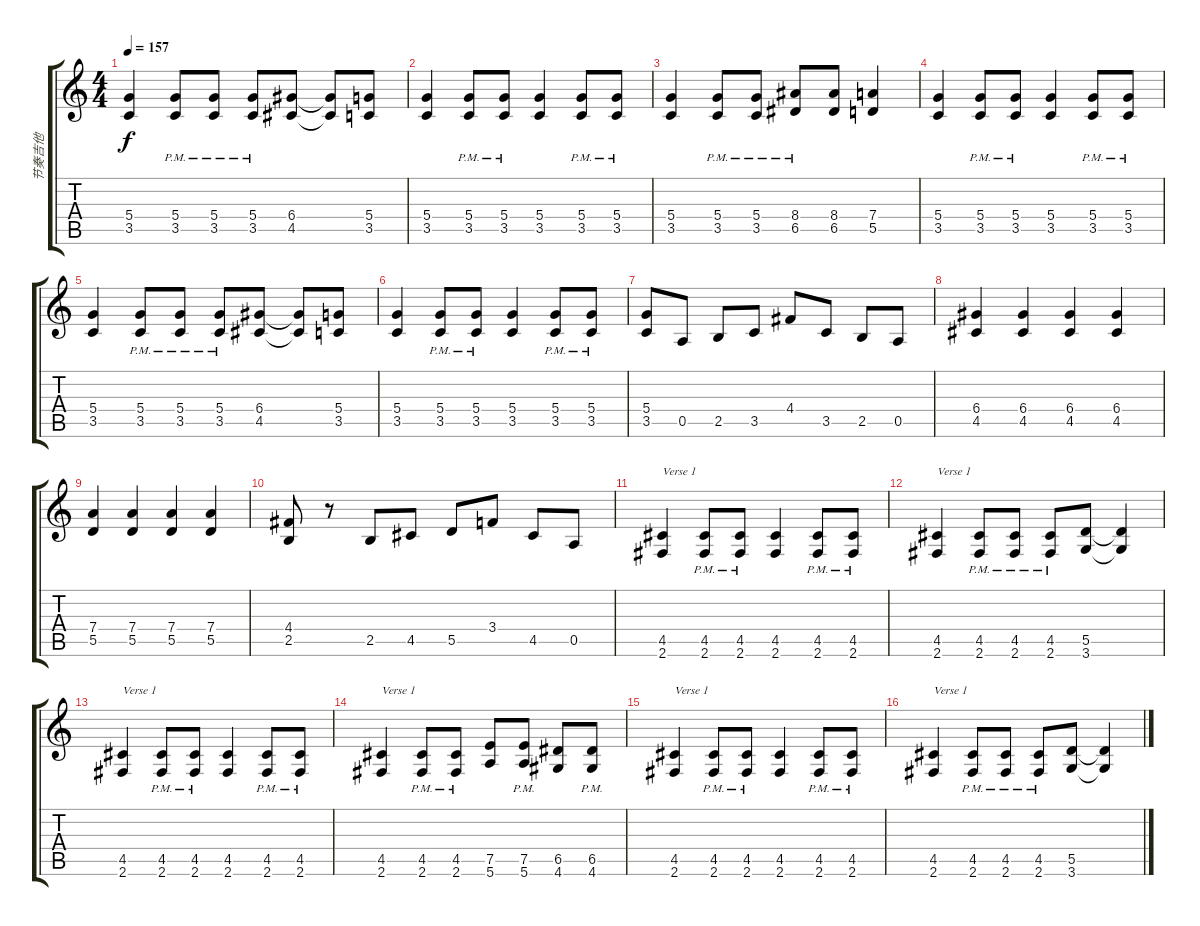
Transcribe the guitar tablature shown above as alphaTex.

\track ("节奏吉他" "节奏吉他") {instrument distortionguitar}
\staff {score tabs}
\tuning (E4 B3 G3 D3 A2 E2) {hide}
\ts (4 4)
\tempo 157
\clef g2
\ks c
(5.4 3.5).4{dy f} (5.4{pm} 3.5{pm}).8 (5.4{pm} 3.5{pm}).8 (5.4{pm} 3.5{pm}).8 (6.4 4.5).8 (6.4{t} 4.5{t}).8 (5.4 3.5).8 |
(5.4 3.5).4 (5.4{pm} 3.5{pm}).8 (5.4{pm} 3.5{pm}).8 (5.4 3.5).4 (5.4{pm} 3.5{pm}).8 (5.4{pm} 3.5{pm}).8 |
(5.4 3.5).4 (5.4{pm} 3.5{pm}).8 (5.4{pm} 3.5{pm}).8 (8.4{pm} 6.5{pm}).8 (8.4 6.5).8 (7.4 5.5).4 |
(5.4 3.5).4 (5.4{pm} 3.5{pm}).8 (5.4{pm} 3.5{pm}).8 (5.4 3.5).4 (5.4{pm} 3.5{pm}).8 (5.4{pm} 3.5{pm}).8 |
(5.4 3.5).4 (5.4{pm} 3.5{pm}).8 (5.4{pm} 3.5{pm}).8 (5.4{pm} 3.5{pm}).8 (6.4 4.5).8 (6.4{t} 4.5{t}).8 (5.4 3.5).8 |
(5.4 3.5).4 (5.4{pm} 3.5{pm}).8 (5.4{pm} 3.5{pm}).8 (5.4 3.5).4 (5.4{pm} 3.5{pm}).8 (5.4{pm} 3.5{pm}).8 |
(5.4 3.5).8 0.5.8 2.5.8 3.5.8 4.4.8 3.5.8 2.5.8 0.5.8 |
(6.4 4.5).4 (6.4 4.5).4 (6.4 4.5).4 (6.4 4.5).4 |
(7.4 5.5).4 (7.4 5.5).4 (7.4 5.5).4 (7.4 5.5).4 |
(4.4 2.5).8 r.8 2.5.8 4.5.8 5.5.8 3.4.8 4.5.8 0.5.8 |
(4.5 2.6).4{txt "Verse 1"} (4.5{pm} 2.6{pm}).8 (4.5{pm} 2.6{pm}).8 (4.5 2.6).4 (4.5{pm} 2.6{pm}).8 (4.5{pm} 2.6{pm}).8 |
(4.5 2.6).4{txt "Verse 1"} (4.5{pm} 2.6{pm}).8 (4.5{pm} 2.6{pm}).8 (4.5{pm} 2.6{pm}).8 (5.5 3.6).8 (5.5{t} 3.6{t}).4 |
(4.5 2.6).4{txt "Verse 1"} (4.5{pm} 2.6{pm}).8 (4.5{pm} 2.6{pm}).8 (4.5 2.6).4 (4.5{pm} 2.6{pm}).8 (4.5{pm} 2.6{pm}).8 |
(4.5 2.6).4{txt "Verse 1"} (4.5{pm} 2.6{pm}).8 (4.5{pm} 2.6{pm}).8 (7.5 5.6).8 (7.5{pm} 5.6{pm}).8 (6.5 4.6).8 (6.5{pm} 4.6{pm}).8 |
(4.5 2.6).4{txt "Verse 1"} (4.5{pm} 2.6{pm}).8 (4.5{pm} 2.6{pm}).8 (4.5 2.6).4 (4.5{pm} 2.6{pm}).8 (4.5{pm} 2.6{pm}).8 |
(4.5 2.6).4{txt "Verse 1"} (4.5{pm} 2.6{pm}).8 (4.5{pm} 2.6{pm}).8 (4.5{pm} 2.6{pm}).8 (5.5 3.6).8 (5.5{t} 3.6{t}).4
